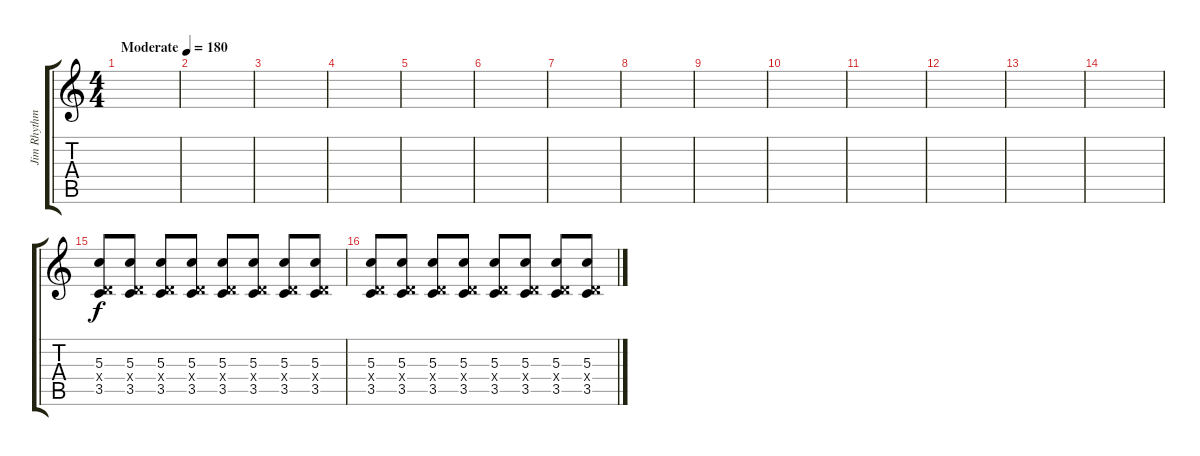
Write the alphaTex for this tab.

\track ("Jim Rhythm 1" "Jim Rhythm") {instrument distortionguitar}
\staff {score tabs}
\tuning (E4 B3 G3 D3 A2 E2) {hide}
\ts (4 4)
\tempo (180 "Moderate")
\clef g2
\ks c
|
|
|
|
|
|
|
|
|
|
|
|
|
|
(5.3 0.4{x} 3.5).8 (5.3 0.4{x} 3.5).8 (5.3 0.4{x} 3.5).8 (5.3 0.4{x} 3.5).8 (5.3 0.4{x} 3.5).8 (5.3 0.4{x} 3.5).8 (5.3 0.4{x} 3.5).8 (5.3 0.4{x} 3.5).8 |
(5.3 0.4{x} 3.5).8 (5.3 0.4{x} 3.5).8 (5.3 0.4{x} 3.5).8 (5.3 0.4{x} 3.5).8 (5.3 0.4{x} 3.5).8 (5.3 0.4{x} 3.5).8 (5.3 0.4{x} 3.5).8 (5.3 0.4{x} 3.5).8
